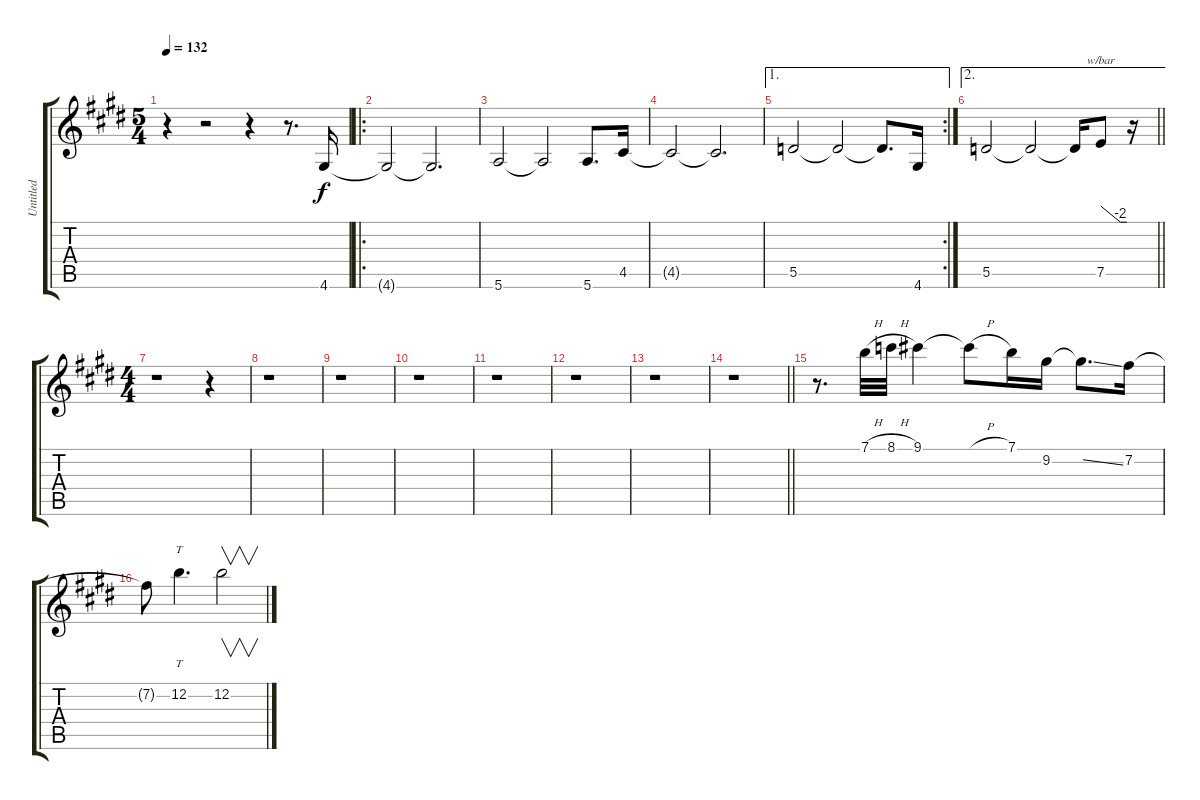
\track ("Untitled" "Untitled") {instrument distortionguitar}
\staff {score tabs}
\tuning (E4 B3 G3 D3 A2 E2) {hide}
\ts (5 4)
\tempo 132
\clef g2
\ks e
r.4{dy f instrument distortionguitar} r.2 r.4 r.8{d} 4.6.16 |
\ro
\ks c#minor
4.6{t}.2 4.6{t}.2{d} |
5.6.2 5.6{t}.2 5.6.8{d} 4.5.16 |
4.5{t}.2 4.5{t}.2{d} |
\ae 1
\rc 2
\ks e
5.5.2 5.5{t}.2 5.5{t}.8{d} 4.6.16 |
\ae 2
\barLineRight lightlight
\ks c#minor
5.5.2 5.5{t}.2 5.5{t}.16 7.5.8{tbe (custom default 0 0 45 -8 60 -8)} r.16 |
\ts (4 4)
r.1 r.4 |
r.1 |
r.1 |
r.1 |
r.1 |
r.1 |
r.1 |
\barLineRight lightlight
r.1 |
r.8{d} 7.1{h}.32 8.1{h}.32 9.1.4 9.1{h t}.8 7.1.16 9.2.16 9.2{ss t}.8{d} 7.2.16 |
7.2{t}.8 12.2.4{tt d} 12.2.2{v}
